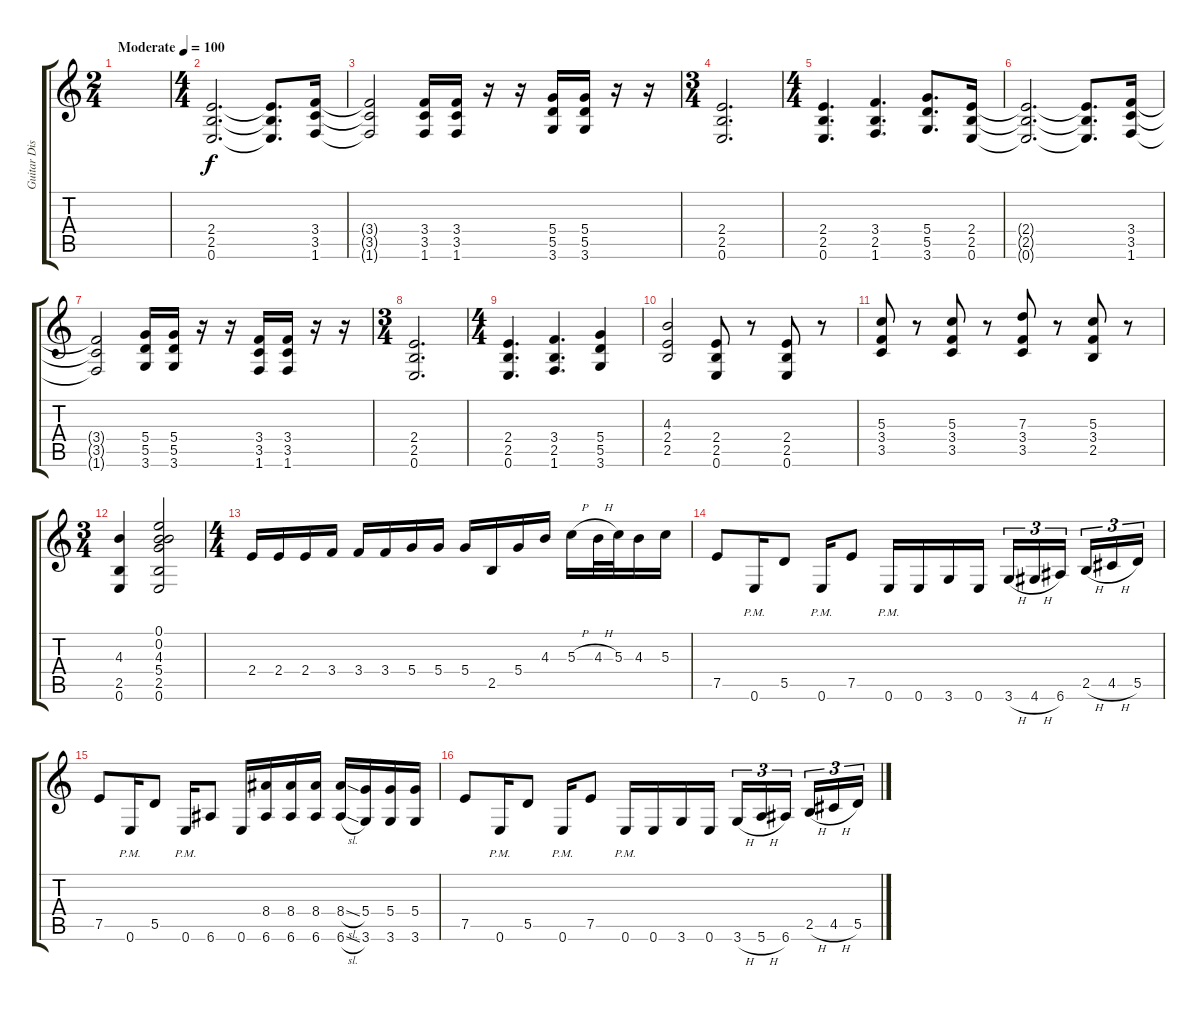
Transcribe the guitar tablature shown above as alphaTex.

\track ("Guitar Dist 2 (Alex)" "Guitar Dis") {instrument overdrivenguitar}
\staff {score tabs}
\tuning (E4 B3 G3 D3 A2 E2) {hide}
\ts (2 4)
\tempo (100 "Moderate")
\clef g2
\ks c
|
\ts (4 4)
(2.4 2.5 0.6).2{d} (2.4{t} 2.5{t} 0.6{t}).8{d} (3.4 3.5 1.6).16 |
(3.4{t} 3.5{t} 1.6{t}).2 (3.4 3.5 1.6).16 (3.4 3.5 1.6).16 r.16 r.16 (5.4 5.5 3.6).16 (5.4 5.5 3.6).16 r.16 r.16 |
\ts (3 4)
(2.4 2.5 0.6).2{d} |
\ts (4 4)
(2.4 2.5 0.6).4{d} (3.4 2.5 1.6).4{d} (5.4 5.5 3.6).8{d} (2.4 2.5 0.6).16 |
(2.4{t} 2.5{t} 0.6{t}).2{d} (2.4{t} 2.5{t} 0.6{t}).8{d} (3.4 3.5 1.6).16 |
(3.4{t} 3.5{t} 1.6{t}).2 (5.4 5.5 3.6).16 (5.4 5.5 3.6).16 r.16 r.16 (3.4 3.5 1.6).16 (3.4 3.5 1.6).16 r.16 r.16 |
\ts (3 4)
(2.4 2.5 0.6).2{d} |
\ts (4 4)
(2.4 2.5 0.6).4{d} (3.4 2.5 1.6).4{d} (5.4 5.5 3.6).4 |
(4.3 2.4 2.5).2 (2.4 2.5 0.6).8 r.8 (2.4 2.5 0.6).8 r.8 |
(5.3 3.4 3.5).8 r.8 (5.3 3.4 3.5).8 r.8 (7.3 3.4 3.5).8 r.8 (5.3 3.4 2.5).8 r.8 |
\ts (3 4)
(4.3 2.5 0.6).4 (0.1 0.2 4.3 5.4 2.5 0.6).2 |
\ts (4 4)
2.4.16 2.4.16 2.4.16 3.4.16 3.4.16 3.4.16 5.4.16 5.4.16 5.4.16 2.5.16 5.4.16 4.3.16 5.3{h}.16 4.3{h}.32 5.3.32 4.3.16 5.3.16 |
7.5.8 0.6{pm}.16 5.5.8 0.6{pm}.16 7.5.8 0.6{pm}.16 0.6.16 3.6.16 0.6.16 3.6{h}.16{tu (3 2)} 4.6{h}.16{tu (3 2)} 6.6.16{tu (3 2) beam splitsecondary} 2.5{h}.16{tu (3 2)} 4.5{h}.16{tu (3 2)} 5.5.16{tu (3 2)} |
7.5.8 0.6{pm}.16 5.5.8 0.6{pm}.16 6.6.8 0.6.16 (8.4 6.6).16 (8.4 6.6).16 (8.4 6.6).16 (8.4{sl} 6.6{sl}).16 (5.4 3.6).16 (5.4 3.6).16 (5.4 3.6).16 |
7.5.8 0.6{pm}.16 5.5.8 0.6{pm}.16 7.5.8 0.6{pm}.16 0.6.16 3.6.16 0.6.16 3.6{h}.16{tu (3 2)} 5.6{h}.16{tu (3 2)} 6.6.16{tu (3 2) beam splitsecondary} 2.5{h}.16{tu (3 2)} 4.5{h}.16{tu (3 2)} 5.5.16{tu (3 2)}
